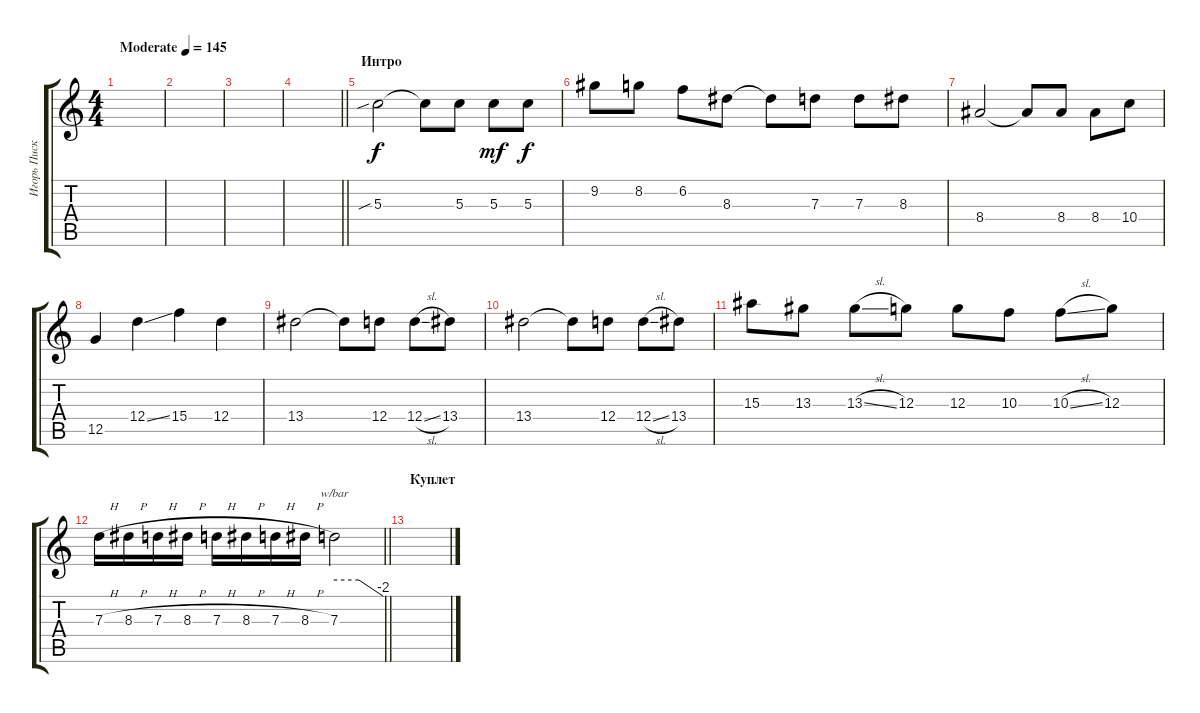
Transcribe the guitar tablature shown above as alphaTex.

\track ("Игорь Пискарёв" "Игорь Писк") {instrument overdrivenguitar}
\staff {score tabs}
\tuning (E4 B3 G3 D3 G2 D2) {hide}
\ts (4 4)
\tempo (145 "Moderate")
\clef g2
\ks c
|
|
|
\barLineRight lightlight
|
\section ("" "Интро")
5.3{sib}.2{balance 4} 5.3{t}.8 5.3.8 5.3.8{dy mf} 5.3.8{dy f} |
9.2.8 8.2.8 6.2.8 8.3.8 8.3{t}.8 7.3.8 7.3.8 8.3.8 |
8.4.2 8.4{t}.8 8.4.8 8.4.8 10.4.8 |
12.5.4 12.4{ss}.4 15.4.4 12.4.4 |
13.4.2 13.4{t}.8 12.4.8 12.4{sl}.8 13.4.8 |
13.4.2 13.4{t}.8 12.4.8 12.4{sl}.8 13.4.8 |
15.3.8 13.3.8 13.3{sl}.8 12.3.8 12.3.8 10.3.8 10.3{sl}.8 12.3.8 |
\barLineRight lightlight
7.3{h}.16 8.3{h}.16 7.3{h}.16 8.3{h}.16 7.3{h}.16 8.3{h}.16 7.3{h}.16 8.3{h}.16 7.3.2{tbe (custom default 0 0 30 0 60 -8)} |
\section ("" "Куплет")
